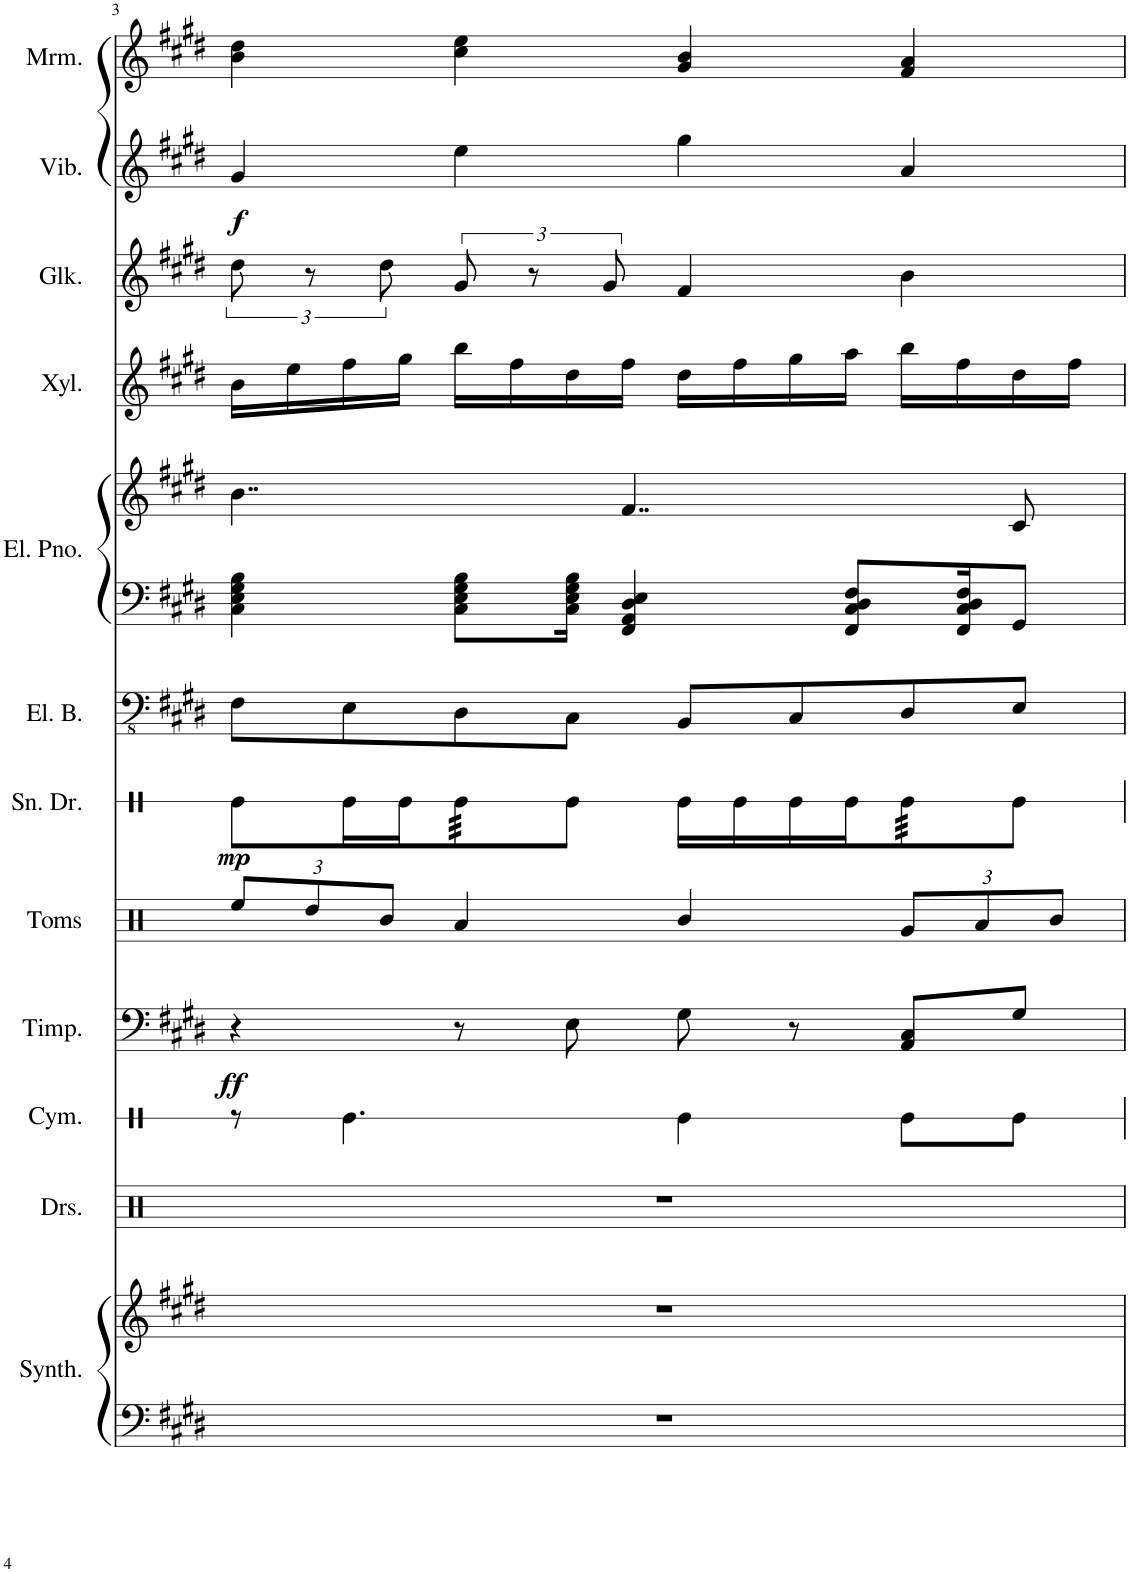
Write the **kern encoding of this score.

**kern	**kern	**kern	**kern	**kern	**dynam	**kern	**kern	**dynam	**kern	**kern	**kern	**kern	**kern	**kern	**dynam	**kern
*part12	*part12	*part11	*part10	*part9	*part9	*part8	*part7	*part7	*part6	*part5	*part5	*part4	*part3	*part2	*part2	*part1
*staff14	*staff13	*staff12	*staff11	*staff10	*staff10	*staff9	*staff8	*staff8	*staff7	*staff6	*staff5	*staff4	*staff3	*staff2	*staff2	*staff1
*I"Effect Synthesizer	*	*I"Drumset	*I"Cymbal	*I"Timpani	*	*I"Tom Toms	*I"Snare Drum	*	*I"Electric Bass	*I"Electric Piano	*	*I"Xylophone	*I"Glockenspiel	*I"Vibraphone	*	*I"Marimba
*I'Synth.	*	*I'Drs.	*I'Cym.	*I'Timp.	*	*I'Toms	*I'Sn. Dr.	*	*I'El. B.	*I'El. Pno.	*	*I'Xyl.	*I'Glk.	*I'Vib.	*	*I'Mrm.
!!LO:PB:g=z
*clefF4	*clefG2	*clefX	*clefX	*clefF4	*	*clefX	*clefX	*	*clefFv4	*clefF4	*clefG2	*clefG2	*clefG2	*clefG2	*	*clefG2
*	*	*	*	*	*	*	*	*	*	*	*	*Trd-7c-12	*Trd-14c-24	*	*	*
*k[f#c#g#d#]	*k[f#c#g#d#]	*k[]	*k[]	*k[f#c#g#d#]	*	*k[]	*k[]	*	*k[f#c#g#d#]	*k[f#c#g#d#]	*k[f#c#g#d#]	*k[f#c#g#d#]	*k[f#c#g#d#]	*k[f#c#g#d#]	*	*k[f#c#g#d#]
*	*	*	*	*	*	*Xbrackettup	*	*	*	*	*	*	*	*	*	*
=3	=3	=3	=3	=3	=3	=3	=3	=3	=3	=3	=3	=3	=3	=3	=3	=3
!	!	!	!	!	!LO:DY:b	!	!	!LO:DY:b	!	!	!	!	!	!	!LO:DY:b	!
1r	1r	1r	8r	4r	ff	12Ree/L	8Re\L	mp	8FF#\L	4C#\ 4E\ 4G#\ 4B\	4..b\	16b\LL	12dd#\	4g#/	f	4b\ 4dd#\
.	.	.	.	.	.	.	.	.	.	.	.	16ee\	.	.	.	.
.	.	.	.	.	.	12Rdd/	.	.	.	.	.	.	12r	.	.	.
.	.	.	4.Re\	.	.	.	16Re\L	.	8EE\	.	.	16ff#\	.	.	.	.
.	.	.	.	.	.	12R/J	.	.	.	.	.	.	12dd#\	.	.	.
.	.	.	.	.	.	.	16Re\J	.	.	.	.	16gg#\JJ	.	.	.	.
*	*	*	*	*	*	*	*tremolo	*	*	*	*	*	*	*	*	*
.	.	.	.	8r	.	4Ra/	64Re\	.	8DD#\	8C#\ 8E\ 8G#\ 8B\L	.	16bb\LL	12g#/	4ee\	.	4cc#\ 4ee\
.	.	.	.	.	.	.	64Re\	.	.	.	.	.	.	.	.	.
.	.	.	.	.	.	.	64Re\	.	.	.	.	.	.	.	.	.
.	.	.	.	.	.	.	64Re\	.	.	.	.	.	.	.	.	.
.	.	.	.	.	.	.	64Re\	.	.	.	.	16ff#\	.	.	.	.
.	.	.	.	.	.	.	64Re\	.	.	.	.	.	.	.	.	.
.	.	.	.	.	.	.	.	.	.	.	.	.	12r	.	.	.
.	.	.	.	.	.	.	64Re\	.	.	.	.	.	.	.	.	.
.	.	.	.	.	.	.	64Re\	.	.	.	.	.	.	.	.	.
*	*	*	*	*	*	*	*Xtremolo	*	*	*	*	*	*	*	*	*
.	.	.	.	8E\	.	.	8Re\J	.	8CC#\J	16C#\ 16E\ 16G#\ 16B\Jk	.	16dd#\	.	.	.	.
.	.	.	.	.	.	.	.	.	.	.	.	.	12g#/	.	.	.
.	.	.	.	.	.	.	.	.	.	4FF#/ 4AA/ 4D#/ 4E/	4..f#/	16ff#\JJ	.	.	.	.
.	.	.	4Re\	8G#\	.	4R/	16Re\LL	.	8BBB/L	.	.	16dd#\LL	4f#/	4gg#\	.	4g#/ 4b/
.	.	.	.	.	.	.	16Re\	.	.	.	.	16ff#\	.	.	.	.
.	.	.	.	8r	.	.	16Re\	.	8CC#/	.	.	16gg#\	.	.	.	.
.	.	.	.	.	.	.	16Re\J	.	.	8FF#/ 8C#/ 8D#/ 8F#/L	.	16aa\JJ	.	.	.	.
*	*	*	*	*	*	*	*tremolo	*	*	*	*	*	*	*	*	*
.	.	.	8Re\L	8AA/ 8C#/L	.	12Rg/L	64Re\	.	8DD#/	.	.	16bb\LL	4b\	4a/	.	4f#/ 4a/
.	.	.	.	.	.	.	64Re\	.	.	.	.	.	.	.	.	.
.	.	.	.	.	.	.	64Re\	.	.	.	.	.	.	.	.	.
.	.	.	.	.	.	.	64Re\	.	.	.	.	.	.	.	.	.
.	.	.	.	.	.	.	64Re\	.	.	16FF#/ 16C#/ 16D#/ 16F#/K	.	16ff#\	.	.	.	.
.	.	.	.	.	.	.	64Re\	.	.	.	.	.	.	.	.	.
.	.	.	.	.	.	12Ra/	.	.	.	.	.	.	.	.	.	.
.	.	.	.	.	.	.	64Re\	.	.	.	.	.	.	.	.	.
.	.	.	.	.	.	.	64Re\	.	.	.	.	.	.	.	.	.
*	*	*	*	*	*	*	*Xtremolo	*	*	*	*	*	*	*	*	*
.	.	.	8Re\J	8G#/J	.	.	8Re\J	.	8EE/J	8GG#/J	8c#/	16dd#\	.	.	.	.
.	.	.	.	.	.	12R/J	.	.	.	.	.	.	.	.	.	.
.	.	.	.	.	.	.	.	.	.	.	.	16ff#\JJ	.	.	.	.
=	=	=	=	=	=	=	=	=	=	=	=	=	=	=	=	=
*-	*-	*-	*-	*-	*-	*-	*-	*-	*-	*-	*-	*-	*-	*-	*-	*-
